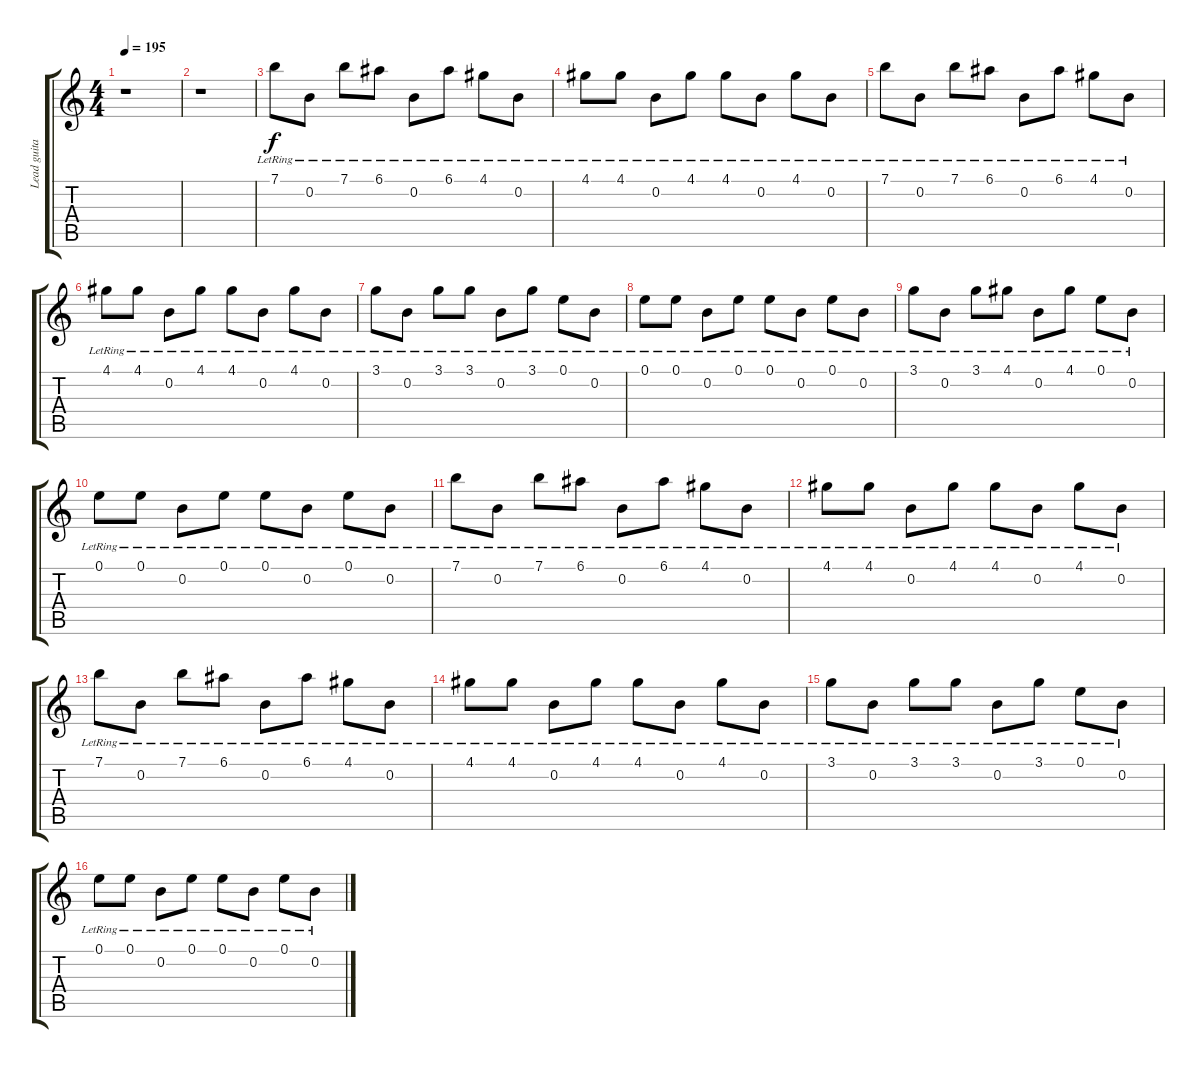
\track ("Lead guitar" "Lead guita") {instrument overdrivenguitar}
\staff {score tabs}
\tuning (E4 B3 G3 D3 A2 E2) {hide}
\ts (4 4)
\tempo 195
\clef g2
\ks c
r.1{dy f} |
r.1 |
7.1{lr}.8{volume 12 balance 4} 0.2{lr}.8 7.1{lr}.8 6.1{lr}.8 0.2{lr}.8 6.1{lr}.8 4.1{lr}.8 0.2{lr}.8 |
4.1{lr}.8 4.1{lr}.8 0.2{lr}.8 4.1{lr}.8 4.1{lr}.8 0.2{lr}.8 4.1{lr}.8 0.2{lr}.8 |
7.1{lr}.8 0.2{lr}.8 7.1{lr}.8 6.1{lr}.8 0.2{lr}.8 6.1{lr}.8 4.1{lr}.8 0.2{lr}.8 |
4.1{lr}.8 4.1{lr}.8 0.2{lr}.8 4.1{lr}.8 4.1{lr}.8 0.2{lr}.8 4.1{lr}.8 0.2{lr}.8 |
3.1{lr}.8 0.2{lr}.8 3.1{lr}.8 3.1{lr}.8 0.2{lr}.8 3.1{lr}.8 0.1{lr}.8 0.2{lr}.8 |
0.1{lr}.8 0.1{lr}.8 0.2{lr}.8 0.1{lr}.8 0.1{lr}.8 0.2{lr}.8 0.1{lr}.8 0.2{lr}.8 |
3.1{lr}.8 0.2{lr}.8 3.1{lr}.8 4.1{lr}.8 0.2{lr}.8 4.1{lr}.8 0.1{lr}.8 0.2{lr}.8 |
0.1{lr}.8 0.1{lr}.8 0.2{lr}.8 0.1{lr}.8 0.1{lr}.8 0.2{lr}.8 0.1{lr}.8 0.2{lr}.8 |
7.1{lr}.8{volume 12} 0.2{lr}.8 7.1{lr}.8 6.1{lr}.8 0.2{lr}.8 6.1{lr}.8 4.1{lr}.8 0.2{lr}.8 |
4.1{lr}.8 4.1{lr}.8 0.2{lr}.8 4.1{lr}.8 4.1{lr}.8 0.2{lr}.8 4.1{lr}.8 0.2{lr}.8 |
7.1{lr}.8 0.2{lr}.8 7.1{lr}.8 6.1{lr}.8 0.2{lr}.8 6.1{lr}.8 4.1{lr}.8 0.2{lr}.8 |
4.1{lr}.8 4.1{lr}.8 0.2{lr}.8 4.1{lr}.8 4.1{lr}.8 0.2{lr}.8 4.1{lr}.8 0.2{lr}.8 |
3.1{lr}.8 0.2{lr}.8 3.1{lr}.8 3.1{lr}.8 0.2{lr}.8 3.1{lr}.8 0.1{lr}.8 0.2{lr}.8 |
0.1{lr}.8 0.1{lr}.8 0.2{lr}.8 0.1{lr}.8 0.1{lr}.8 0.2{lr}.8 0.1{lr}.8 0.2{lr}.8
